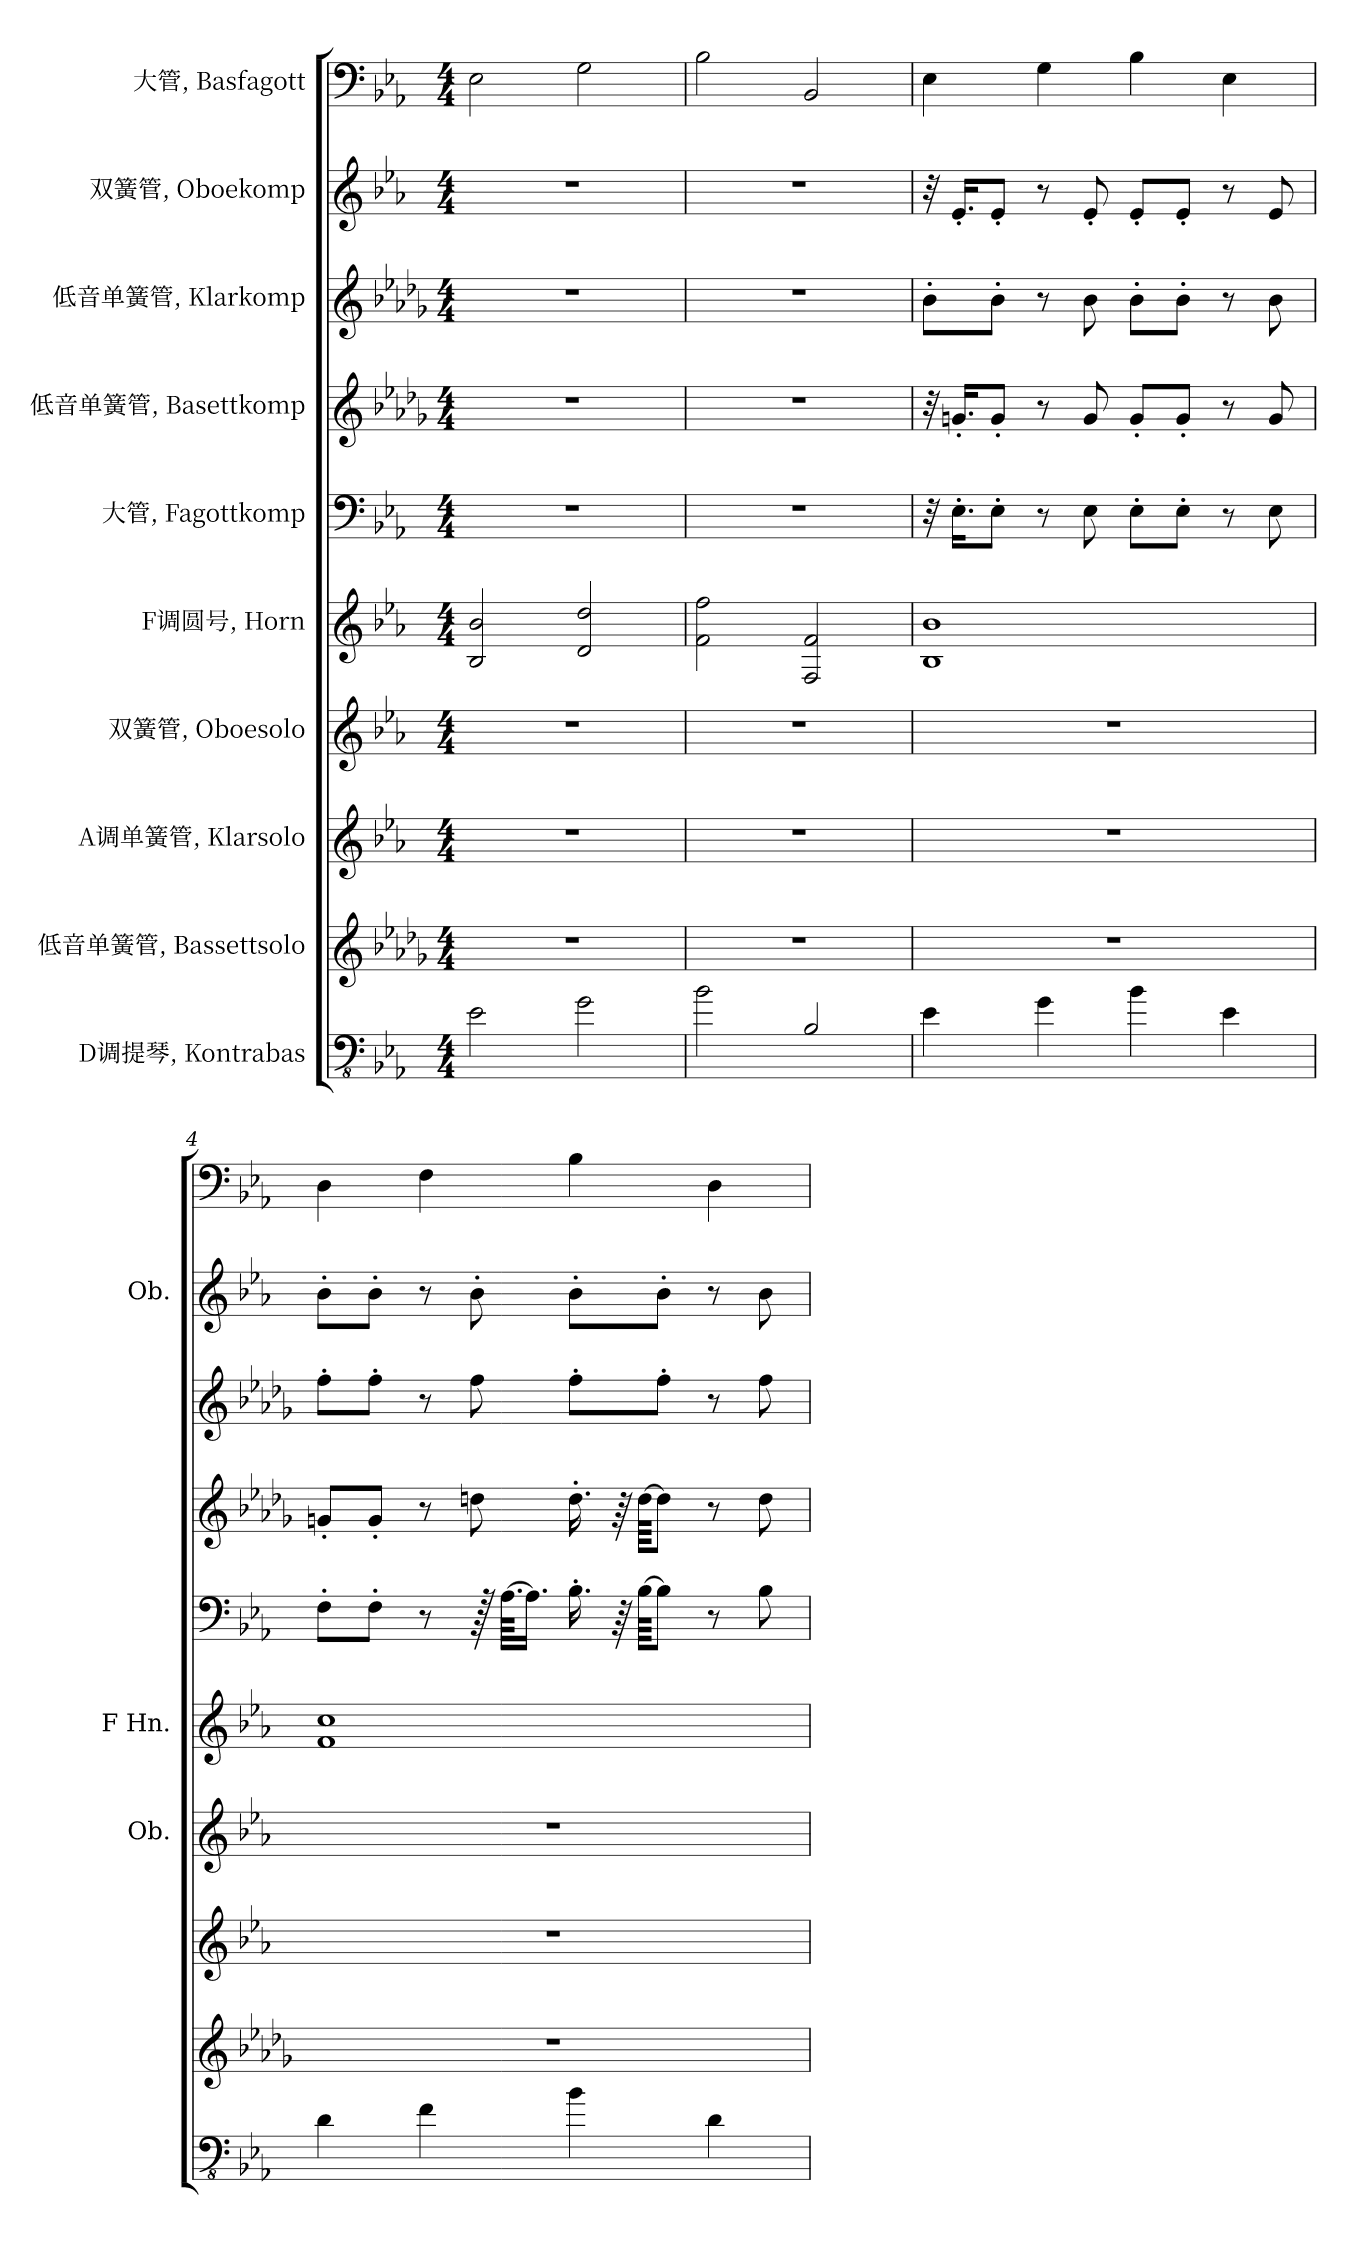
**kern	**kern	**kern	**kern	**kern	**kern	**kern	**kern	**kern	**kern
*part10	*part9	*part8	*part7	*part6	*part5	*part4	*part3	*part2	*part1
*staff10	*staff9	*staff8	*staff7	*staff6	*staff5	*staff4	*staff3	*staff2	*staff1
*I"D调提琴, Kontrabas	*I"低音单簧管, Bassettsolo	*I"A调单簧管, Klarsolo	*I"双簧管, Oboesolo	*I"F调圆号, Horn	*I"大管, Fagottkomp	*I"低音单簧管, Basettkomp	*I"低音单簧管, Klarkomp	*I"双簧管, Oboekomp	*I"大管, Basfagott
*	*	*	*I'Ob.	*I'F Hn.	*	*	*	*I'Ob.	*
*clefFv4	*clefG2	*clefG2	*clefG2	*clefG2	*clefF4	*clefG2	*clefG2	*clefG2	*clefF4
*ITrd7c12	*ITrd8c14	*ITrd2c3	*	*ITrd4c7	*	*ITrd8c14	*ITrd8c14	*	*
*k[b-e-a-]	*k[b-e-a-d-g-]	*k[]	*k[b-e-a-]	*k[b-e-a-d-]	*k[b-e-a-]	*k[b-e-a-d-g-]	*k[b-e-a-d-g-]	*k[b-e-a-]	*k[b-e-a-]
*M4/4	*M4/4	*M4/4	*M4/4	*M4/4	*M4/4	*M4/4	*M4/4	*M4/4	*M4/4
*MM120	*MM120	*MM120	*MM120	*MM120	*MM120	*MM120	*MM120	*MM120	*MM120
=1	=1	=1	=1	=1	=1	=1	=1	=1	=1
2EE-\	1r	1r	1r	2E-/ 2e-/	1r	1r	1r	1r	2E-\
2GG\	.	.	.	2G/ 2g/	.	.	.	.	2G\
=2	=2	=2	=2	=2	=2	=2	=2	=2	=2
2BB-\	1r	1r	1r	2B-\ 2b-\	1r	1r	1r	1r	2B-\
2BBB-/	.	.	.	2BB-/ 2B-/	.	.	.	.	2BB-/
=3	=3	=3	=3	=3	=3	=3	=3	=3	=3
4EE-\	1r	1r	1r	1E- 1e-	32r	32r	8B-'\L	32r	4E-\
.	.	.	.	.	16.E-'\KL	16.Gn'/KL	.	16.e-'/KL	.
.	.	.	.	.	8E-'\J	8G'/J	8B-'\J	8e-'/J	.
4GG\	.	.	.	.	8r	8r	8r	8r	4G\
.	.	.	.	.	8E-\	8G/	8B-\	8e-'/	.
4BB-\	.	.	.	.	8E-'\L	8G'/L	8B-'\L	8e-'/L	4B-\
.	.	.	.	.	8E-'\J	8G'/J	8B-'\J	8e-'/J	.
4EE-\	.	.	.	.	8r	8r	8r	8r	4E-\
.	.	.	.	.	8E-\	8G/	8B-\	8e-/	.
=4	=4	=4	=4	=4	=4	=4	=4	=4	=4
4DD\	1r	1r	1r	1B- 1f	8F'\L	8Gn'/L	8f'\L	8b-'\L	4D\
.	.	.	.	.	8F'\J	8G'/J	8f'\J	8b-'\J	.
4FF\	.	.	.	.	8r	8r	8r	8r	4F\
.	.	.	.	.	128r	8dn\	8f\	8b-'\	.
.	.	.	.	.	[64.A-\KKLL	.	.	.	.
.	.	.	.	.	16.A-\JJ]	.	.	.	.
4BB-\	.	.	.	.	16.B-'\	16.d'\	8f'\L	8b-'\L	4B-\
.	.	.	.	.	64r	64r	.	.	.
.	.	.	.	.	[64B-\KKKL	[64d\KKKL	.	.	.
.	.	.	.	.	8B-\J]	8d\J]	8f'\J	8b-'\J	.
4DD\	.	.	.	.	8r	8r	8r	8r	4D\
.	.	.	.	.	8B-\	8d\	8f\	8b-\	.
=	=	=	=	=	=	=	=	=	=
*-	*-	*-	*-	*-	*-	*-	*-	*-	*-
